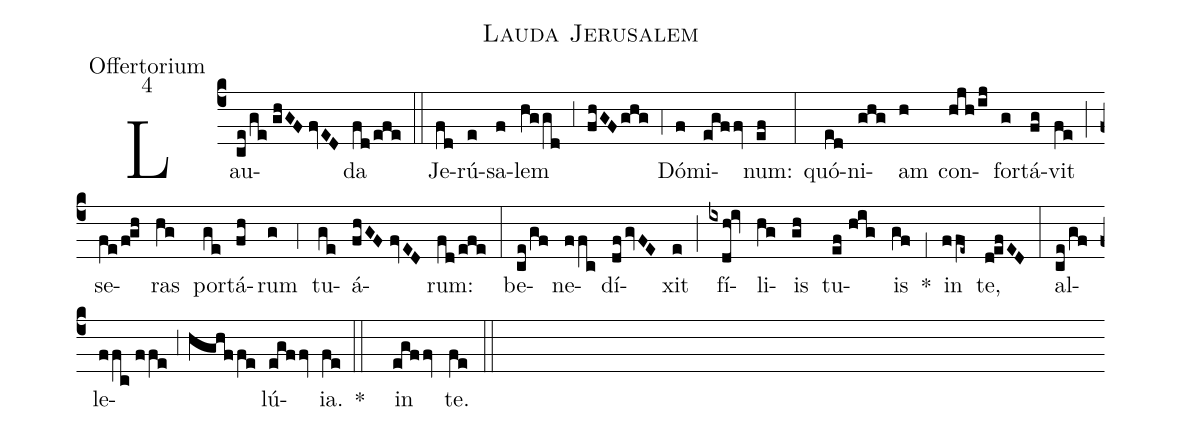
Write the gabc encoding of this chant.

name:Lauda Jerusalem;
office-part:Offertorium;
mode:4;
%%
(c4) Lau(ce/ge//ghGF//fvED)da(fd/efe) (::) Je(fd)rú(e)sa(f)lem(hggd) (;3) (fhGF/ghg) (;4) Dó(f)mi(egffv)num:(ef) (:) quó(ed)ni(ghg)am(h) con(hjh/ij)for(g)tá(fg)vit(fe) (;) se(fe/f!gh)ras(hg) por(ge)tá(fh)rum(g) (;4) tu(ge)á(fhGF//fvED)rum:(fd/efe) (:) be(ce/gf)ne(ffc)dí(df/gvFE)xit(e) (;) fí(ixdh!iv)li(hg)is(gh) tu(ef//hig)is(gf) *(;1) in(ffe~) te,(d!efED) (:) al(ce/gf)le(ffc//ffe;3hghffe)lú(egffv)ia.(fe) *(::) <alt>Extra Temp. Pasch.</alt>() in(egffv) te.(fe) (::)
